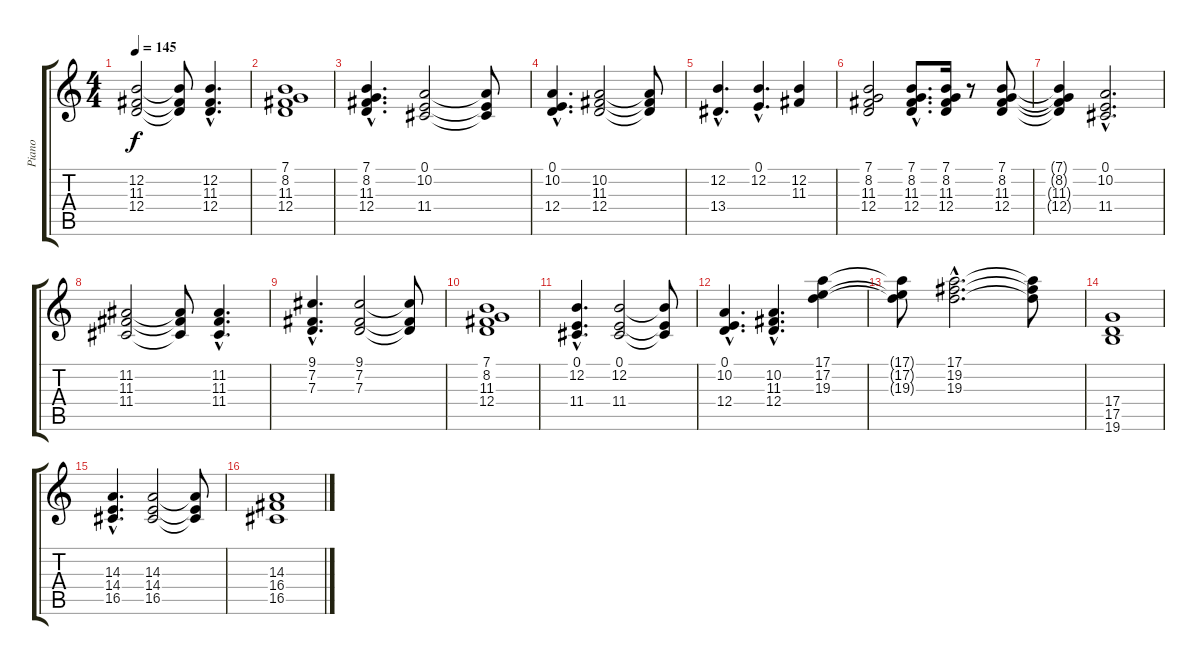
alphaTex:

\track ("Piano" "Piano") {instrument acousticgrandpiano}
\staff {score tabs}
\tuning (E4 B3 G3 D3 A2 E2) {hide}
\ts (4 4)
\tempo 145
\clef g2
\ks c
(12.2 11.3 12.4).2{dy f} (12.2{t} 11.3{t} 12.4{t}).8 (12.2{hac} 11.3{hac} 12.4{hac}).4{d} |
(7.1 8.2 11.3 12.4).1 |
(7.1{hac} 8.2{hac} 11.3{hac} 12.4{hac}).4{d} (0.1 10.2 11.4).2 (0.1{t} 10.2{t} 11.4{t}).8 |
(0.1{hac} 10.2{hac} 12.4{hac}).4{d} (10.2 11.3 12.4).2 (10.2{t} 11.3{t} 12.4{t}).8 |
(12.2{hac} 13.4{hac}).4{d} (0.1{hac} 12.2{hac}).4{d} (12.2 11.3).4 |
(7.1 8.2 11.3 12.4).2 (7.1{hac} 8.2{hac} 11.3{hac} 12.4{hac}).8{d} (7.1 8.2 11.3 12.4).16 r.8 (7.1 8.2 11.3 12.4).8 |
(7.1{t} 8.2{t} 11.3{t} 12.4{t}).4 (0.1{hac} 10.2{hac} 11.4{hac}).2{d} |
(11.2 11.3 11.4).2 (11.2{t} 11.3{t} 11.4{t}).8 (11.2{hac} 11.3{hac} 11.4{hac}).4{d} |
(9.1{hac} 7.2{hac} 7.3{hac}).4{d} (9.1 7.2 7.3).2 (9.1{t} 7.2{t} 7.3{t}).8 |
(7.1 8.2 11.3 12.4).1 |
(0.1{hac} 12.2{hac} 11.4{hac}).4{d} (0.1 12.2 11.4).2 (0.1{t} 12.2{t} 11.4{t}).8 |
(0.1{hac} 10.2{hac} 12.4{hac}).4{d} (10.2{hac} 11.3{hac} 12.4{hac}).4{d} (17.1 17.2 19.3).4 |
(17.1{t} 17.2{t} 19.3{t}).8 (17.1{hac} 19.2{hac} 19.3{hac}).2{d} (17.1{t} 19.2{t} 19.3{t}).8 |
(17.4 17.5 19.6).1 |
(14.3{hac} 14.4{hac} 16.5{hac}).4{d} (14.3 14.4 16.5).2 (14.3{t} 14.4{t} 16.5{t}).8 |
(14.3 16.4 16.5).1
